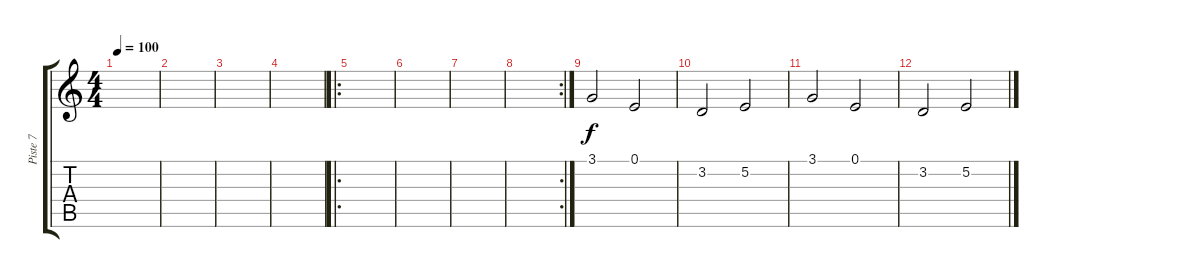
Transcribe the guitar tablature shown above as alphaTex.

\track ("Piste 7" "Piste 7") {instrument stringensemble1}
\staff {score tabs}
\tuning (E4 B3 G3 D3 A2 E2) {hide}
\ts (4 4)
\tempo 100
\clef g2
\ks c
|
|
|
|
\ro
|
|
|
\rc 2
|
3.1.2 0.1.2 |
3.2.2 5.2.2 |
3.1.2 0.1.2 |
3.2.2 5.2.2
